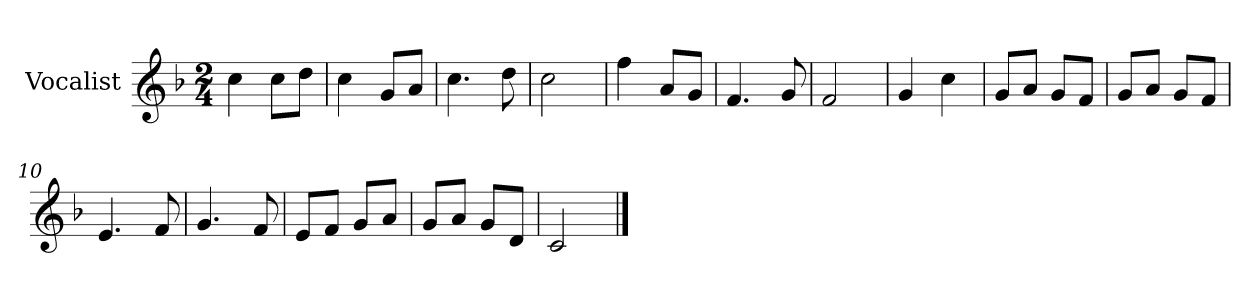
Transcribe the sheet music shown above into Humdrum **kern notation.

**kern
*part1
*staff1
*I"Vocalist
*k[b-]
*F:
*M2/4
=
4cc
8ccL
8ddJ
=1
4cc
8gL
8aJ
=2
4.cc
8dd
=3
2cc
=4
4ff
8aL
8gJ
=5
4.f
8g
=6
2f
=7
4g
4cc
=8
8gL
8aJ
8gL
8fJ
=9
8gL
8aJ
8gL
8fJ
=10
4.e
8f
=11
4.g
8f
=12
8eL
8fJ
8gL
8aJ
=13
8gL
8aJ
8gL
8dJ
=14
2c
==
*-
